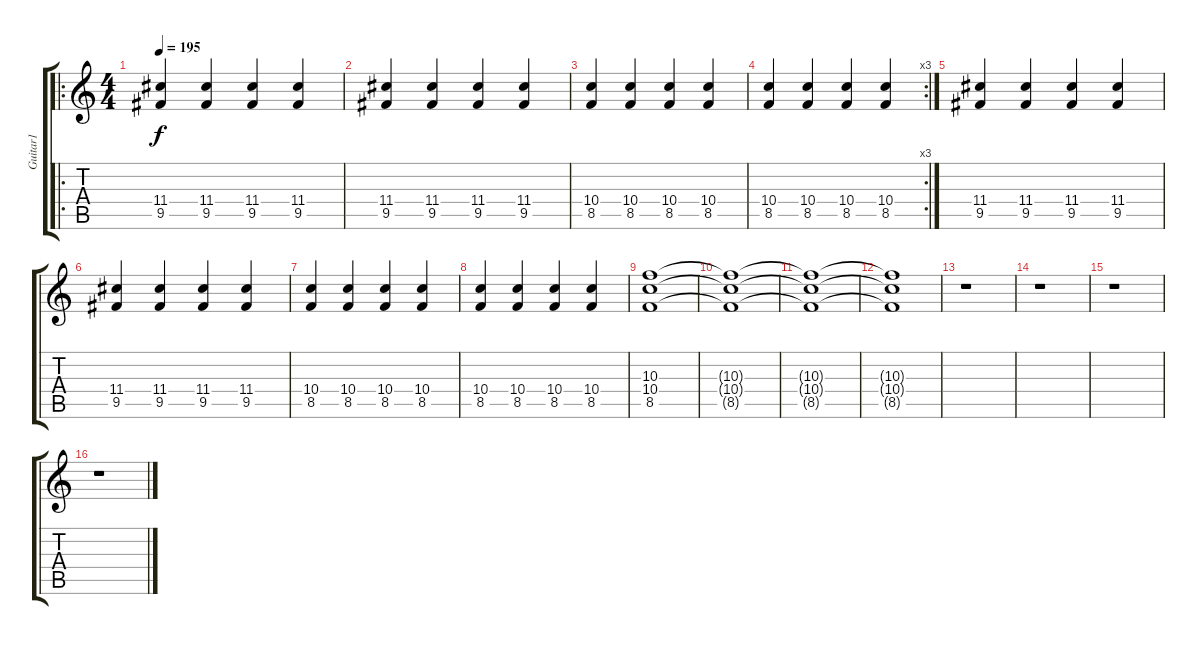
\track ("Guitar1" "Guitar1") {instrument distortionguitar}
\staff {score tabs}
\tuning (E4 B3 G3 D3 A2 E2) {hide}
\ro
\ts (4 4)
\tempo 195
\clef g2
\ks c
(11.4 9.5).4{dy f} (11.4 9.5).4 (11.4 9.5).4 (11.4 9.5).4 |
(11.4 9.5).4 (11.4 9.5).4 (11.4 9.5).4 (11.4 9.5).4 |
(10.4 8.5).4 (10.4 8.5).4 (10.4 8.5).4 (10.4 8.5).4 |
\rc 3
(10.4 8.5).4 (10.4 8.5).4 (10.4 8.5).4 (10.4 8.5).4 |
(11.4 9.5).4 (11.4 9.5).4 (11.4 9.5).4 (11.4 9.5).4 |
(11.4 9.5).4 (11.4 9.5).4 (11.4 9.5).4 (11.4 9.5).4 |
(10.4 8.5).4 (10.4 8.5).4 (10.4 8.5).4 (10.4 8.5).4 |
(10.4 8.5).4 (10.4 8.5).4 (10.4 8.5).4 (10.4 8.5).4 |
(10.3 10.4 8.5).1 |
(10.3{t} 10.4{t} 8.5{t}).1 |
(10.3{t} 10.4{t} 8.5{t}).1 |
(10.3{t} 10.4{t} 8.5{t}).1 |
r.1 |
r.1 |
r.1 |
r.1
